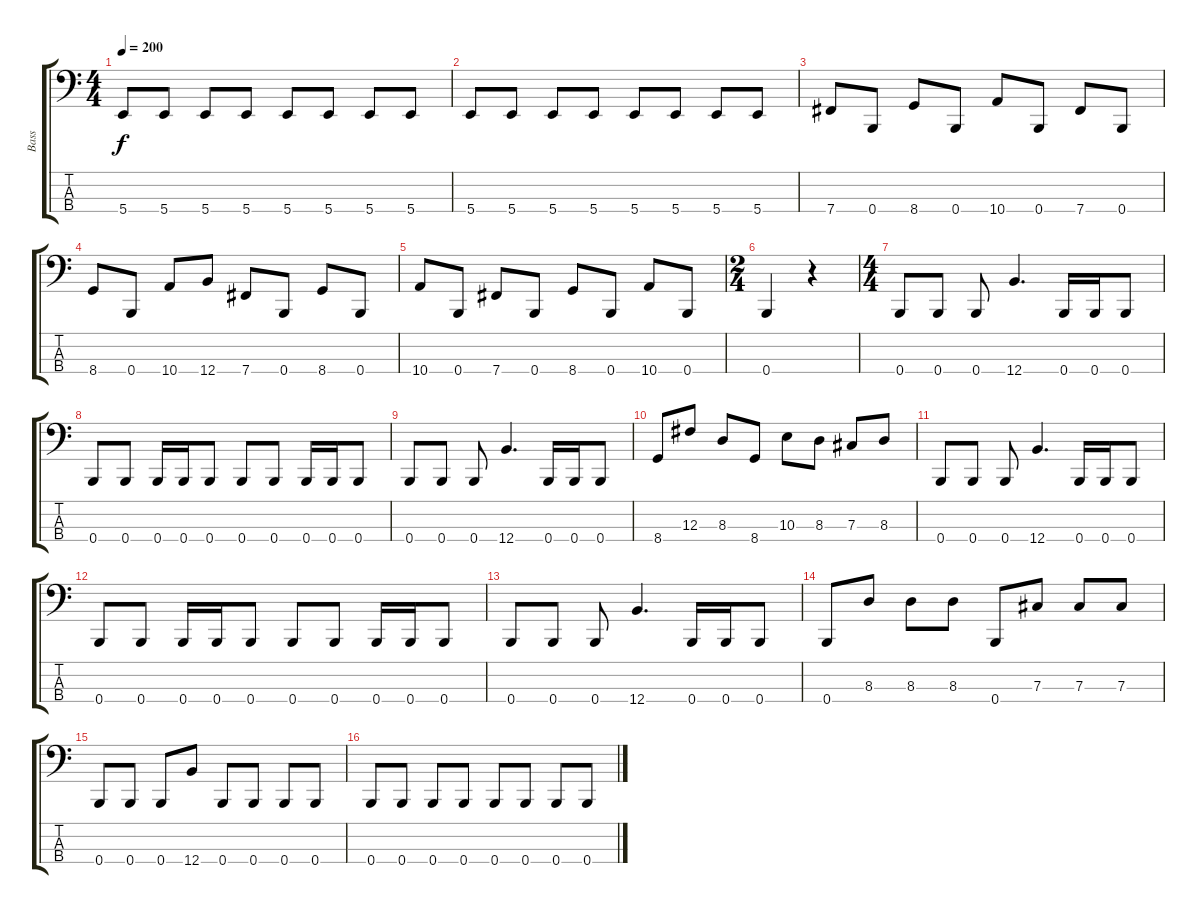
\track ("Bass" "Bass") {instrument electricbasspick}
\staff {score tabs}
\tuning (E2 B1 Gb1 B0) {hide}
\ts (4 4)
\tempo 200
\clef f4
\ks c
5.4.8{dy f} 5.4.8 5.4.8 5.4.8 5.4.8 5.4.8 5.4.8 5.4.8 |
5.4.8 5.4.8 5.4.8 5.4.8 5.4.8 5.4.8 5.4.8 5.4.8 |
7.4.8 0.4.8 8.4.8 0.4.8 10.4.8 0.4.8 7.4.8 0.4.8 |
8.4.8 0.4.8 10.4.8 12.4.8 7.4.8 0.4.8 8.4.8 0.4.8 |
10.4.8 0.4.8 7.4.8 0.4.8 8.4.8 0.4.8 10.4.8 0.4.8 |
\ts (2 4)
0.4.4 r.4 |
\ts (4 4)
0.4.8 0.4.8 0.4.8 12.4.4{d} 0.4.16 0.4.16 0.4.8 |
0.4.8 0.4.8 0.4.16 0.4.16 0.4.8 0.4.8 0.4.8 0.4.16 0.4.16 0.4.8 |
0.4.8 0.4.8 0.4.8 12.4.4{d} 0.4.16 0.4.16 0.4.8 |
8.4.8 12.3.8 8.3.8 8.4.8 10.3.8 8.3.8 7.3.8 8.3.8 |
0.4.8 0.4.8 0.4.8 12.4.4{d} 0.4.16 0.4.16 0.4.8 |
0.4.8 0.4.8 0.4.16 0.4.16 0.4.8 0.4.8 0.4.8 0.4.16 0.4.16 0.4.8 |
0.4.8 0.4.8 0.4.8 12.4.4{d} 0.4.16 0.4.16 0.4.8 |
0.4.8 8.3.8 8.3.8 8.3.8 0.4.8 7.3.8 7.3.8 7.3.8 |
0.4.8 0.4.8 0.4.8 12.4.8 0.4.8 0.4.8 0.4.8 0.4.8 |
0.4.8 0.4.8 0.4.8 0.4.8 0.4.8 0.4.8 0.4.8 0.4.8
